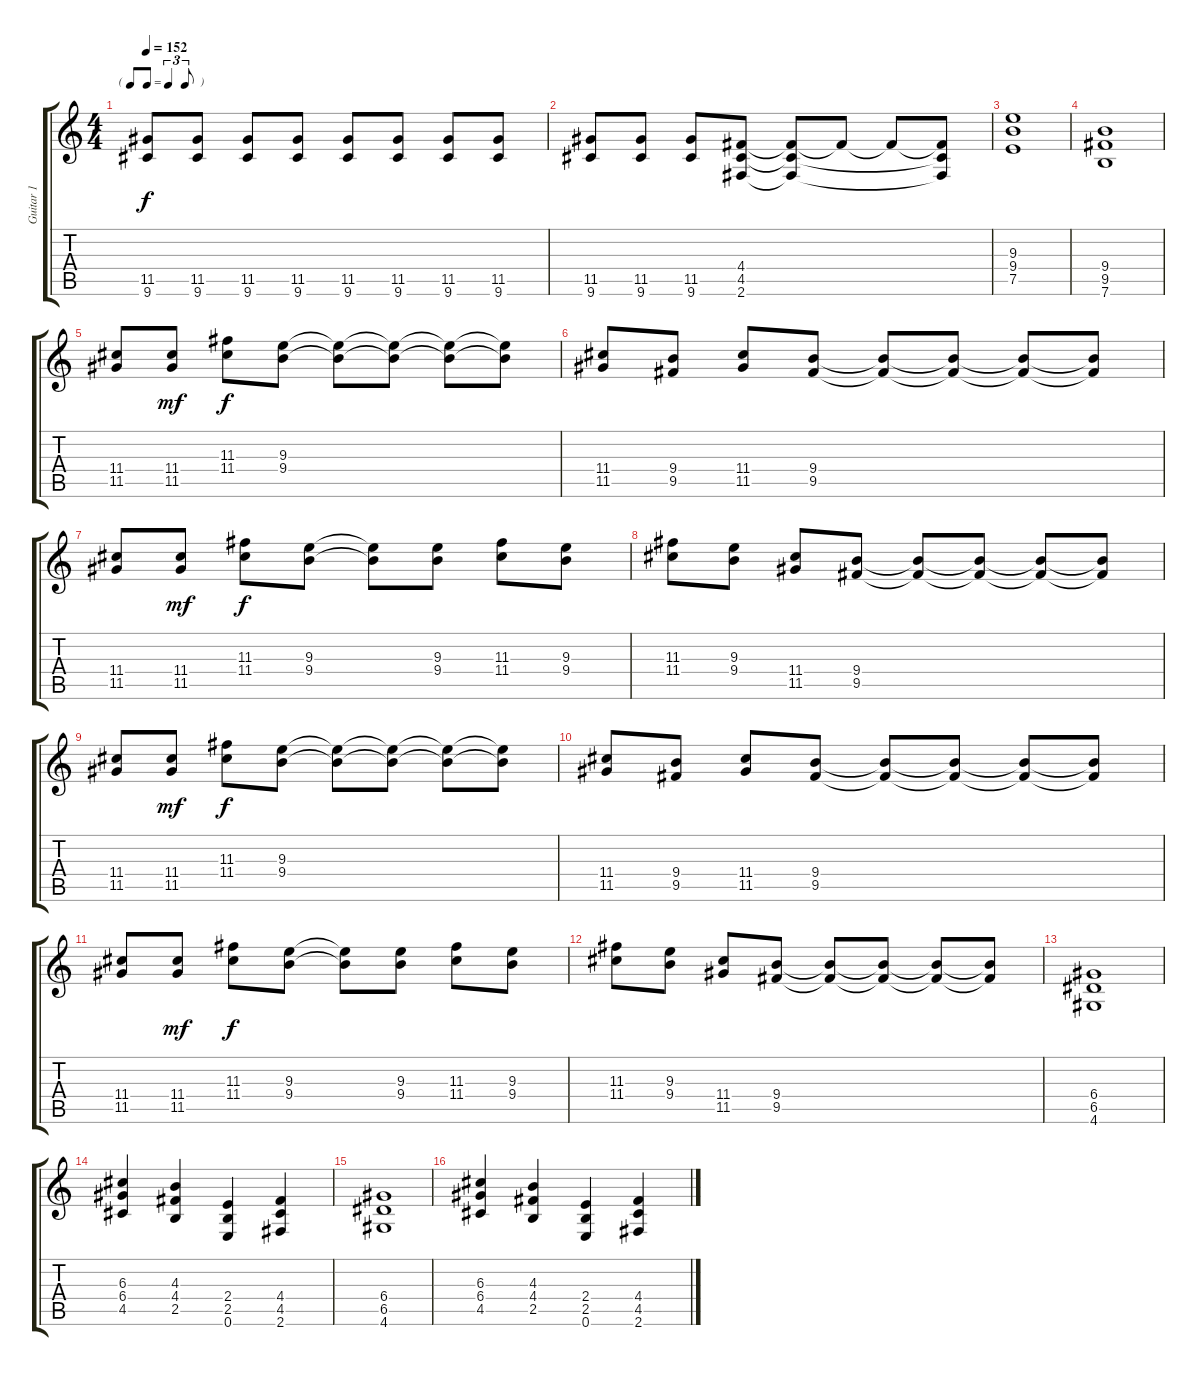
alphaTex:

\track ("Guitar 1" "Guitar 1") {instrument overdrivenguitar}
\staff {score tabs}
\tuning (E4 B3 G3 D3 A2 E2) {hide}
\ts (4 4)
\tf triplet8th
\tempo 152
\clef g2
\ks c
(11.5 9.6).8{dy f} (11.5 9.6).8 (11.5 9.6).8 (11.5 9.6).8 (11.5 9.6).8 (11.5 9.6).8 (11.5 9.6).8 (11.5 9.6).8 |
(11.5 9.6).8 (11.5 9.6).8 (11.5 9.6).8 (4.4 4.5 2.6).8 (4.4{t} 4.5{t} 2.6{t}).8 4.4{t}.8 4.4{t}.8 (4.4{t} 4.5{t} 2.6{t}).8 |
(9.3 9.4 7.5).1 |
(9.4 9.5 7.6).1 |
(11.4 11.5).8 (11.4 11.5).8{dy mf} (11.3 11.4).8{dy f} (9.3 9.4).8 (9.3{t} 9.4{t}).8 (9.3{t} 9.4{t}).8 (9.3{t} 9.4{t}).8 (9.3{t} 9.4{t}).8 |
(11.4 11.5).8 (9.4 9.5).8 (11.4 11.5).8 (9.4 9.5).8 (9.4{t} 9.5{t}).8 (9.4{t} 9.5{t}).8 (9.4{t} 9.5{t}).8 (9.4{t} 9.5{t}).8 |
(11.4 11.5).8 (11.4 11.5).8{dy mf} (11.3 11.4).8{dy f} (9.3 9.4).8 (9.3{t} 9.4{t}).8 (9.3 9.4).8 (11.3 11.4).8 (9.3 9.4).8 |
(11.3 11.4).8 (9.3 9.4).8 (11.4 11.5).8 (9.4 9.5).8 (9.4{t} 9.5{t}).8 (9.4{t} 9.5{t}).8 (9.4{t} 9.5{t}).8 (9.4{t} 9.5{t}).8 |
(11.4 11.5).8 (11.4 11.5).8{dy mf} (11.3 11.4).8{dy f} (9.3 9.4).8 (9.3{t} 9.4{t}).8 (9.3{t} 9.4{t}).8 (9.3{t} 9.4{t}).8 (9.3{t} 9.4{t}).8 |
(11.4 11.5).8 (9.4 9.5).8 (11.4 11.5).8 (9.4 9.5).8 (9.4{t} 9.5{t}).8 (9.4{t} 9.5{t}).8 (9.4{t} 9.5{t}).8 (9.4{t} 9.5{t}).8 |
(11.4 11.5).8 (11.4 11.5).8{dy mf} (11.3 11.4).8{dy f} (9.3 9.4).8 (9.3{t} 9.4{t}).8 (9.3 9.4).8 (11.3 11.4).8 (9.3 9.4).8 |
(11.3 11.4).8 (9.3 9.4).8 (11.4 11.5).8 (9.4 9.5).8 (9.4{t} 9.5{t}).8 (9.4{t} 9.5{t}).8 (9.4{t} 9.5{t}).8 (9.4{t} 9.5{t}).8 |
(6.4 6.5 4.6).1 |
(6.3 6.4 4.5).4 (4.3 4.4 2.5).4 (2.4 2.5 0.6).4 (4.4 4.5 2.6).4 |
(6.4 6.5 4.6).1 |
(6.3 6.4 4.5).4 (4.3 4.4 2.5).4 (2.4 2.5 0.6).4 (4.4 4.5 2.6).4
